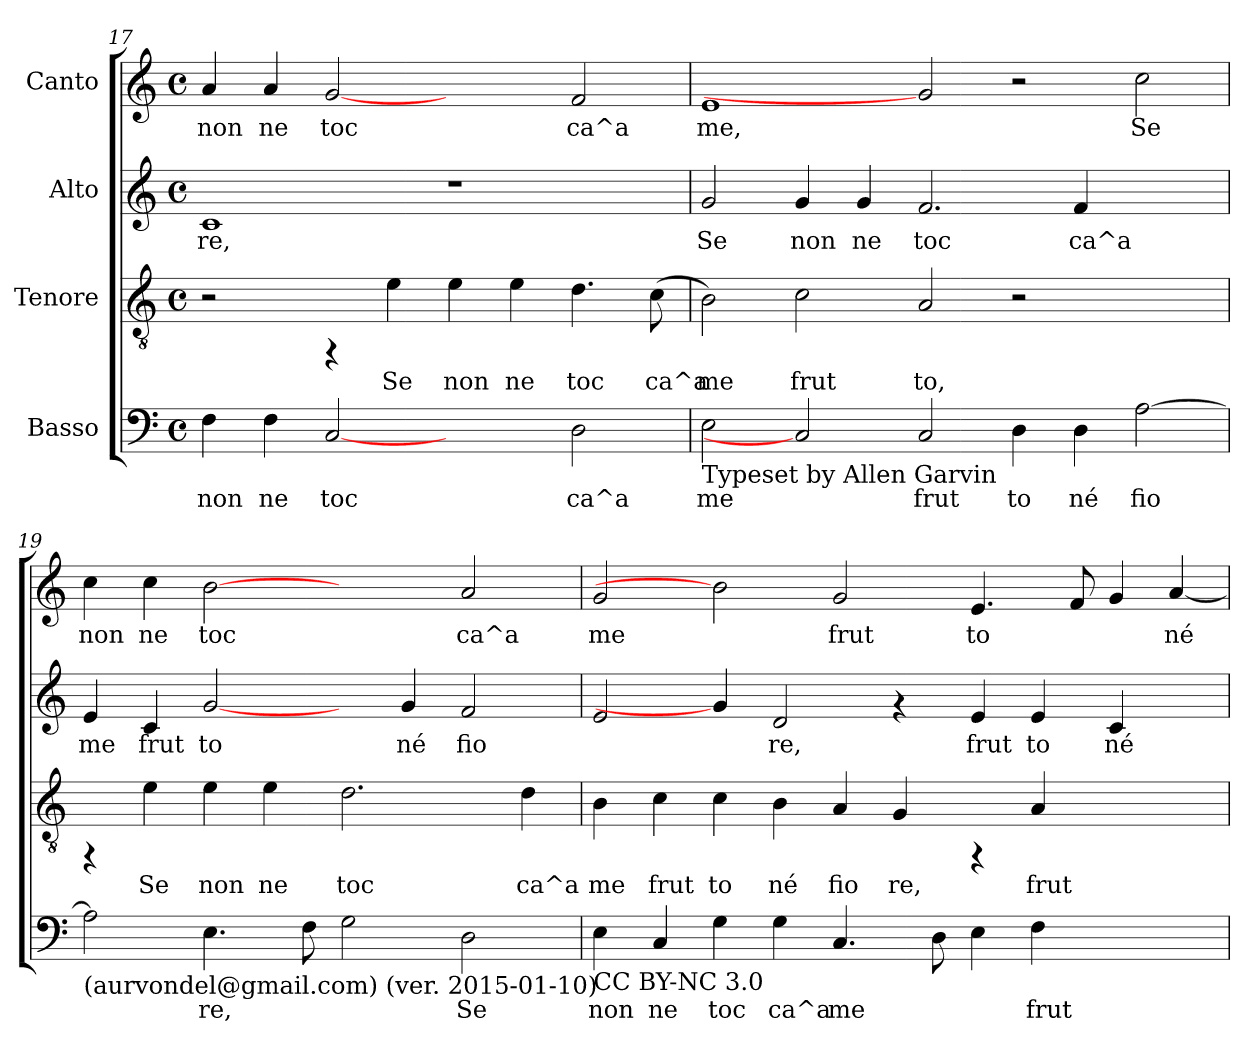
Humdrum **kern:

**kern	**text	**kern	**text	**kern	**text	**kern	**text
*part4	*part4	*part3	*part3	*part2	*part2	*part1	*part1
*staff4	*staff4	*staff3	*staff3	*staff2	*staff2	*staff1	*staff1
*I"Basso	*	*I"Tenore	*	*I"Alto	*	*I"Canto	*
!!LO:LB:g=z
*clefF4	*	*clefGv2	*	*clefG2	*	*clefG2	*
*k[]	*	*k[]	*	*k[]	*	*k[]	*
*C:	*	*C:	*	*C:	*	*C:	*
*M4/4	*	*M4/4	*	*M4/4	*	*M4/4	*
*met(c)	*	*met(c)	*	*met(c)	*	*met(c)	*
=17	=17	=17	=17	=17	=17	=17	=17
!	!LO:LY:b:cj	!	!	!	!LO:LY:b:cj	!	!LO:LY:b:cj
4F\	non	2r	.	1c	-re,	4a/	non
!	!LO:LY:b:cj	!	!	!	!	!	!LO:LY:b:cj
4F\	ne	.	.	.	.	4a/	ne
!	!LO:LY:b:cj	!	!	!	!	!	!LO:LY:b:cj
[2C	toc	4rFF	.	.	.	[2g	toc
!	!	!	!LO:LY:b:cj	!	!	!	!
.	.	4e\	Se	.	.	.	.
!	!	!	!LO:LY:b:cj	!	!	!	!
2ryy	.	4e\	non	1r	.	2ryy	.
!	!	!	!LO:LY:b:cj	!	!	!	!
.	.	4e\	ne	.	.	.	.
!	!LO:LY:b:cj	!	!LO:LY:b:cj	!	!	!	!LO:LY:b:cj
2D\	ca^a	4.d\	toc	.	.	2f/	ca^a
!	!	!	!LO:LY:b:cj	!	!	!	!
.	.	(<8c\	ca^a	.	.	.	.
=18	=18	=18	=18	=18	=18	=18	=18
!LO:TX:b:t=Typeset by Allen Garvin	!	!	!	!	!	!	!
!	!LO:LY:b:cj	!	!LO:LY:b:cj	!	!LO:LY:b:cj	!	!LO:LY:b:cj
2E\	me	2B\)	me	2g/	Se	1e	me,
!	!	!	!LO:LY:b:cj	!	!LO:LY:b:cj	!	!
2C]	.	2c\	frut	4g/	non	.	.
!	!	!	!	!	!LO:LY:b:cj	!	!
.	.	.	.	4g/	ne	.	.
!	!LO:LY:b:cj	!	!LO:LY:b:cj	!	!LO:LY:b:cj	!	!
2C/	frut	2A/	to,	2.f/	toc	2g]	.
!	!LO:LY:b:cj	!	!	!	!	!	!
4D\	to	2r	.	.	.	2r	.
!	!LO:LY:b:cj	!	!	!	!LO:LY:b:cj	!	!
4D\	né	.	.	4f/	ca^a	.	.
!	!LO:LY:b:cj	!	!	!	!	!	!LO:LY:b:cj
[>2A\	fio	2ryy	.	2ryy	.	2cc\	Se
=19	=19	=19	=19	=19	=19	=19	=19
!LO:TX:b:t=(aurvondel@gmail.com) (ver. 2015-01-10)	!	!	!	!	!	!	!
!	!LO:LY:b:cj	!	!	!	!LO:LY:b:cj	!	!LO:LY:b:cj
2A\]	.	4rFF	.	4e/	me	4cc\	non
!	!	!	!LO:LY:b:cj	!	!LO:LY:b:cj	!	!LO:LY:b:cj
.	.	4e\	Se	4c/	frut	4cc\	ne
!	!LO:LY:b:cj	!	!LO:LY:b:cj	!	!LO:LY:b:cj	!	!LO:LY:b:cj
4.E\	re,	4e\	non	[2g/	to	[2b	toc
!	!	!	!LO:LY:b:cj	!	!	!	!
.	.	4e\	ne	.	.	.	.
!	!LO:LY:b:cj	!	!	!	!	!	!
8F\	.	.	.	.	.	.	.
!	!LO:LY:b:cj	!	!LO:LY:b:cj	!	!	!	!
2G\	.	2.d\	toc	4ryy	.	2ryy	.
!	!	!	!	!	!LO:LY:b:cj	!	!
.	.	.	.	4g/	né	.	.
!	!LO:LY:b:cj	!	!	!	!LO:LY:b:cj	!	!LO:LY:b:cj
2D\	Se	.	.	2f/	fio	2a/	ca^a
!	!	!	!LO:LY:b:cj	!	!	!	!
.	.	4d\	ca^a	.	.	.	.
!!LO:PB:g=z
=20	=20	=20	=20	=20	=20	=20	=20
!LO:TX:b:t=CC BY-NC 3.0	!	!	!	!	!	!	!
!	!LO:LY:b:cj	!	!LO:LY:b:cj	!	!LO:LY:b:cj	!	!LO:LY:b:cj
4E\	non	4B\	me	2e/	.	2g/	me
!	!LO:LY:b:cj	!	!LO:LY:b:cj	!	!	!	!
4C/	ne	4c\	frut	.	.	.	.
!	!LO:LY:b:cj	!	!LO:LY:b:cj	!	!	!	!
4G\	toc	4c\	to	4g/]	.	2b]	.
!	!LO:LY:b:cj	!	!LO:LY:b:cj	!	!LO:LY:b:cj	!	!
4G\	ca^a	4B\	né	2d/	re,	.	.
!	!LO:LY:b:cj	!	!LO:LY:b:cj	!	!	!	!LO:LY:b:cj
4.C/	me	4A/	fio	.	.	2g/	frut
!	!	!	!LO:LY:b:cj	!	!	!	!
.	.	4G/	re,	4rf	.	.	.
!	!LO:LY:b:cj	!	!	!	!	!	!
8D\	.	.	.	.	.	.	.
!	!LO:LY:b:cj	!	!	!	!LO:LY:b:cj	!	!LO:LY:b:cj
4E\	.	4rFF	.	4e/	frut	4.e/	to
!	!LO:LY:b:cj	!	!LO:LY:b:cj	!	!LO:LY:b:cj	!	!
4F\	frut	4A/	frut	4e/	to	.	.
!	!	!	!	!	!	!	!LO:LY:b:cj
.	.	.	.	.	.	8f/	.
!	!	!	!	!	!LO:LY:b:cj	!	!LO:LY:b:cj
2ryy	.	2ryy	.	4c/	né	4g/	.
!	!	!	!	!	!	!	!LO:LY:b:cj
.	.	.	.	4ryy	.	[<4a/	né
=	=	=	=	=	=	=	=
*-	*-	*-	*-	*-	*-	*-	*-
